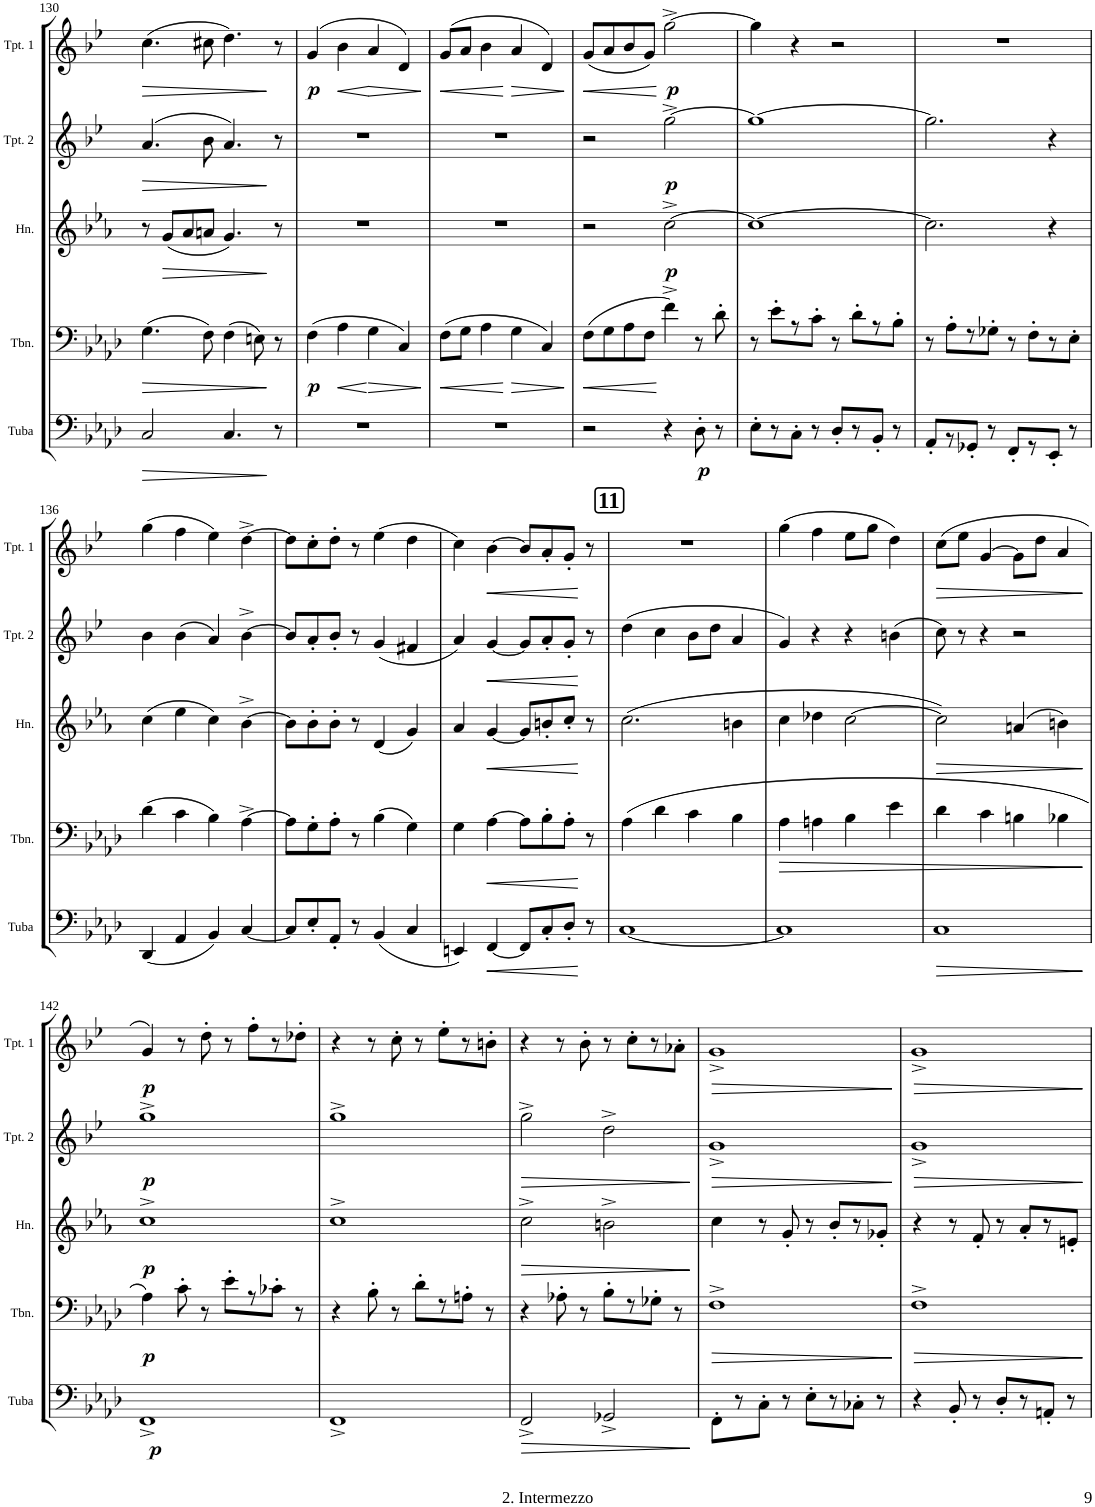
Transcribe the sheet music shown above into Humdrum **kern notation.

**kern	**dynam	**kern	**dynam	**kern	**dynam	**kern	**dynam	**kern	**dynam
*part5	*part5	*part4	*part4	*part3	*part3	*part2	*part2	*part1	*part1
*staff5	*staff5	*staff4	*staff4	*staff3	*staff3	*staff2	*staff2	*staff1	*staff1
*I"Tuba	*	*I"Trombone	*	*I"Horn in F	*	*I"Trumpet 2	*	*I"Trumpet 1	*
*I'Tuba	*	*I'Tbn.	*	*I'Hn.	*	*I'Tpt. 2	*	*I'Tpt. 1	*
!!LO:PB:g=z
*clefF4	*	*clefF4	*	*clefG2	*	*clefG2	*	*clefG2	*
*	*	*	*	*Trd4c7	*	*Trd1c2	*	*Trd1c2	*
*k[b-e-a-d-]	*	*k[b-e-a-d-]	*	*k[b-e-a-]	*	*k[b-e-]	*	*k[b-e-]	*
*M2/2	*	*M2/2	*	*M2/2	*	*M2/2	*	*M2/2	*
*met(c|)	*	*met(c|)	*	*met(c|)	*	*met(c|)	*	*met(c|)	*
=130	=130	=130	=130	=130	=130	=130	=130	=130	=130
!	!LO:HP:b	!	!LO:HP:b	!	!	!	!LO:HP:b	!	!LO:HP:b
2C/	>	4.G\	>	8r	.	4.a/	>	4.cc\	>
!	!	!	!	!	!LO:HP:b	!	!	!	!
.	.	.	.	8g/L	>	.	.	.	.
.	.	.	.	8a-/	.	.	.	.	.
.	.	8F\	.	8an/J	.	8b-\	.	8cc#X\	.
4.C/	.	4F\	.	4.g/	.	4.a/	.	4.dd\	.
.	.	8En\	.	.	.	.	.	.	.
8r	]	8r	]	8r	]	8r	]	8r	]
=131	=131	=131	=131	=131	=131	=131	=131	=131	=131
!	!	!	!LO:DY:b	!	!	!	!	!	!LO:DY:b
1r	.	4F\	p	1r	.	1r	.	4g/	p
!	!	!	!LO:HP:b	!	!	!	!	!	!LO:HP:b
.	.	4A-\	<	.	.	.	.	4b-\	<
!	!	!	!LO:HP:n=1:b	!	!	!	!	!	!LO:HP:n=1:b
.	.	4G\	[ >	.	.	.	.	4a/	[ >
.	.	4C/	.	.	.	.	.	4d/	.
.	.	.	]	.	.	.	.	.	]
=132	=132	=132	=132	=132	=132	=132	=132	=132	=132
!	!	!	!LO:HP:b	!	!	!	!	!	!LO:HP:b
1r	.	8F\L	<	1r	.	1r	.	8g/L	<
.	.	8G\J	.	.	.	.	.	8a/J	.
.	.	4A-\	.	.	.	.	.	4b-\	.
!	!	!	!LO:HP:n=1:b	!	!	!	!	!	!LO:HP:n=1:b
.	.	4G\	[ >	.	.	.	.	4a/	[ >
.	.	4C/	.	.	.	.	.	4d/	.
.	.	.	]	.	.	.	.	.	]
=133	=133	=133	=133	=133	=133	=133	=133	=133	=133
!	!	!	!LO:HP:b	!	!	!	!	!	!LO:HP:b
2r	.	8F\L	<	2r	.	2r	.	8g/L	<
.	.	8G\	.	.	.	.	.	8a/	.
.	.	8A-\	.	.	.	.	.	8b-/	.
.	.	8F\J	.	.	.	.	.	8g/J	.
!	!	!	!	!	!LO:DY:b	!	!LO:DY:b	!	!LO:DY:n=1:b
4r	.	4f^\	[	[2cc^\	p	[2gg^\	p	[2gg^\	[ p
!	!LO:DY:b	!	!	!	!	!	!	!	!
8D-'\	p	8r	.	.	.	.	.	.	.
8r	.	8d-'\	.	.	.	.	.	.	.
=134	=134	=134	=134	=134	=134	=134	=134	=134	=134
8E-'\L	.	8r	.	1cc_	.	1gg_	.	4gg\]	.
8r	.	8e-'\L	.	.	.	.	.	.	.
8C'\J	.	8r	.	.	.	.	.	4r	.
8r	.	8c'\J	.	.	.	.	.	.	.
8D-'/L	.	8r	.	.	.	.	.	2r	.
8r	.	8d-'\L	.	.	.	.	.	.	.
8BB-'/J	.	8r	.	.	.	.	.	.	.
8r	.	8B-'\J	.	.	.	.	.	.	.
=135	=135	=135	=135	=135	=135	=135	=135	=135	=135
8AA-'/L	.	8r	.	2.cc\]	.	2.gg\]	.	1r	.
8r	.	8A-'\L	.	.	.	.	.	.	.
8GG-X'/J	.	8r	.	.	.	.	.	.	.
8r	.	8G-X'\J	.	.	.	.	.	.	.
8FF'/L	.	8r	.	.	.	.	.	.	.
8r	.	8F'\L	.	.	.	.	.	.	.
8EE-'/J	.	8r	.	4r	.	4r	.	.	.
8r	.	8E-'\J	.	.	.	.	.	.	.
!!LO:LB:g=z
=136	=136	=136	=136	=136	=136	=136	=136	=136	=136
4DD-/	.	4d-\	.	4cc\	.	4b-\	.	4gg\	.
4AA-/	.	4c\	.	4ee-\	.	4b-\	.	4ff\	.
4BB-/	.	4B-\	.	4cc\	.	4a/	.	4ee-\	.
[4C/	.	[4A-^\	.	[4b-^>\	.	[4b-^>\	.	[4dd^\	.
=137	=137	=137	=137	=137	=137	=137	=137	=137	=137
8C/L]	.	8A-\L]	.	8b-\L]	.	8b-/L]	.	8dd\L]	.
8E-'/	.	8G'\	.	8b-'\	.	8a'/	.	8cc'\	.
8AA-'/J	.	8A-'\J	.	8b-'\J	.	8b-'/J	.	8dd'\J	.
8r	.	8r	.	8r	.	8r	.	8r	.
4BB-/	.	4B-\	.	4d/	.	4g/	.	4ee-\	.
4C/	.	4G\	.	4g/	.	4f#X/	.	4dd\	.
=138	=138	=138	=138	=138	=138	=138	=138	=138	=138
4EEn/	.	4G\	.	4a-/	.	4a/	.	4cc\	.
!	!LO:HP:b	!	!LO:HP:b	!	!LO:HP:b	!	!LO:HP:b	!	!LO:HP:b
[4FF/	<	[4A-\	<	[4g/	<	[4g/	<	[4b-\	<
8FF/L]	.	8A-\L]	.	8g/L]	.	8g/L]	.	8b-/L]	.
8C'/	.	8B-'\	.	8bn'/	.	8a'/	.	8a'/	.
8D-'/J	.	8A-'\J	.	8cc'/J	.	8g'/J	.	8g'/J	.
8r	[	8r	[	8r	[	8r	[	8r	[
!!LO:REH:place=s1:a:B:cj:fs=14:t=11
=139	=139	=139	=139	=139	=139	=139	=139	=139	=139
[1C	.	4A-\	.	2.cc\	.	4dd\	.	1r	.
.	.	4d-\	.	.	.	4cc\	.	.	.
.	.	4c\	.	.	.	8b-\L	.	.	.
.	.	.	.	.	.	8dd\J	.	.	.
.	.	4B-\	.	4bn\	.	4a/	.	.	.
=140	=140	=140	=140	=140	=140	=140	=140	=140	=140
!	!	!	!LO:HP:b	!	!	!	!	!	!
1C]	.	4A-\	>	4cc\	.	4g/	.	4gg\	.
.	.	4An\	.	4dd-X\	.	4r	.	4ff\	.
.	.	4B-\	.	[2cc\	.	4r	.	8ee-\L	.
.	.	.	.	.	.	.	.	8gg\J	.
.	.	4e-\	.	.	.	4bn\	.	4dd\	.
=141	=141	=141	=141	=141	=141	=141	=141	=141	=141
!	!LO:HP:b	!	!	!	!LO:HP:b	!	!	!	!LO:HP:b
1C	>	4d-\	.	2cc\]	>	8cc\	.	8cc\L	>
.	.	.	.	.	.	8r	.	8ee-\J	.
.	.	4c\	.	.	.	4r	.	[4g/	.
.	.	4Bn\	.	4an/	.	2r	.	8g\L]	.
.	.	.	.	.	.	.	.	8dd\J	.
.	.	4B-X\	.	4bn\	.	.	.	4a/	.
.	]	.	]	.	]	.	.	.	]
!!LO:LB:g=z
=142	=142	=142	=142	=142	=142	=142	=142	=142	=142
!	!LO:DY:b	!	!LO:DY:b	!	!LO:DY:b	!	!LO:DY:b	!	!LO:DY:b
1FF^	p	4A-\	p	1cc^	p	1gg^	p	4g/	p
.	.	8c'\	.	.	.	.	.	8r	.
.	.	8r	.	.	.	.	.	8dd'\	.
.	.	8e-'\L	.	.	.	.	.	8r	.
.	.	8r	.	.	.	.	.	8ff'\L	.
.	.	8c-X'\J	.	.	.	.	.	8r	.
.	.	8r	.	.	.	.	.	8dd-X'\J	.
=143	=143	=143	=143	=143	=143	=143	=143	=143	=143
1FF^	.	4r	.	1cc^	.	1gg^	.	4r	.
.	.	8B-'\	.	.	.	.	.	8r	.
.	.	8r	.	.	.	.	.	8cc'\	.
.	.	8d-'\L	.	.	.	.	.	8r	.
.	.	8r	.	.	.	.	.	8ee-'\L	.
.	.	8An'\J	.	.	.	.	.	8r	.
.	.	8r	.	.	.	.	.	8bn'\J	.
=144	=144	=144	=144	=144	=144	=144	=144	=144	=144
!	!LO:HP:b	!	!	!	!LO:HP:b	!	!LO:HP:b	!	!
2FF^</	>	4r	.	2cc^\	>	2gg^\	>	4r	.
.	.	8A-X'\	.	.	.	.	.	8r	.
.	.	8r	.	.	.	.	.	8b-'\	.
2GG-X^</	.	8B-'\L	.	2bn^\	.	2dd^\	.	8r	.
.	.	8r	.	.	.	.	.	8cc'\L	.
.	.	8G-X'\J	.	.	.	.	.	8r	.
.	.	8r	.	.	.	.	.	8a-X'\J	.
.	]	.	.	.	]	.	]	.	.
=145	=145	=145	=145	=145	=145	=145	=145	=145	=145
!	!	!	!LO:HP:b	!	!	!	!LO:HP:b	!	!LO:HP:b
8FF'\L	.	1F^	>	4cc\	.	1g^	>	1g^	>
8r	.	.	.	.	.	.	.	.	.
8C'\J	.	.	.	8r	.	.	.	.	.
8r	.	.	.	8g'/	.	.	.	.	.
8E-'\L	.	.	.	8r	.	.	.	.	.
8r	.	.	.	8b-'/L	.	.	.	.	.
8C-X'\J	.	.	.	8r	.	.	.	.	.
8r	.	.	.	8g-X'/J	.	.	.	.	.
.	.	.	]	.	.	.	]	.	]
=146	=146	=146	=146	=146	=146	=146	=146	=146	=146
!	!	!	!LO:HP:b	!	!	!	!LO:HP:b	!	!LO:HP:b
4r	.	1F^	>	4r	.	1g^	>	1g^	>
8BB-'/	.	.	.	8r	.	.	.	.	.
8r	.	.	.	8f'/	.	.	.	.	.
8D-'/L	.	.	.	8r	.	.	.	.	.
8r	.	.	.	8a-'/L	.	.	.	.	.
8AAn'/J	.	.	.	8r	.	.	.	.	.
8r	.	.	.	8en'/J	.	.	.	.	.
.	.	.	]	.	.	.	]	.	]
=	=	=	=	=	=	=	=	=	=
*-	*-	*-	*-	*-	*-	*-	*-	*-	*-
